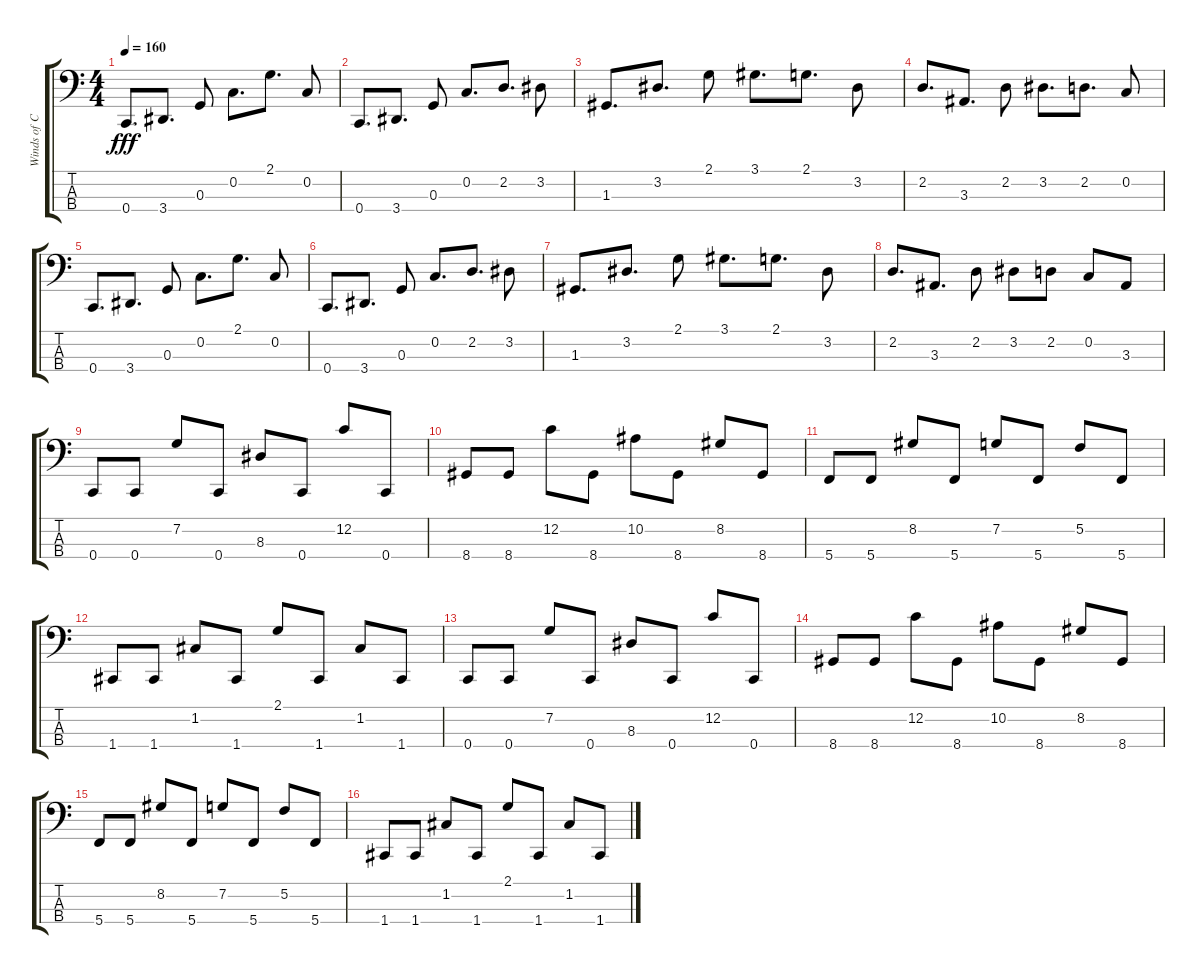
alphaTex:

\track ("Winds of Connor" "Winds of C") {instrument electricbassfinger}
\staff {score tabs}
\tuning (F2 C2 G1 C1) {hide}
\ts (4 4)
\tempo 160
\clef f4
\ks c
0.4.8{d dy fff} 3.4.8{d} 0.3.8 0.2.8{d} 2.1.8{d} 0.2.8 |
0.4.8{d} 3.4.8{d} 0.3.8 0.2.8{d} 2.2.8{d} 3.2.8 |
1.3.8{d} 3.2.8{d} 2.1.8 3.1.8{d} 2.1.8{d} 3.2.8 |
2.2.8{d} 3.3.8{d} 2.2.8 3.2.8{d} 2.2.8{d} 0.2.8 |
0.4.8{d} 3.4.8{d} 0.3.8 0.2.8{d} 2.1.8{d} 0.2.8 |
0.4.8{d} 3.4.8{d} 0.3.8 0.2.8{d} 2.2.8{d} 3.2.8 |
1.3.8{d} 3.2.8{d} 2.1.8 3.1.8{d} 2.1.8{d} 3.2.8 |
2.2.8{d} 3.3.8{d} 2.2.8 3.2.8 2.2.8 0.2.8 3.3.8 |
0.4.8 0.4.8 7.2.8 0.4.8 8.3.8 0.4.8 12.2.8 0.4.8 |
8.4.8 8.4.8 12.2.8 8.4.8 10.2.8 8.4.8 8.2.8 8.4.8 |
5.4.8 5.4.8 8.2.8 5.4.8 7.2.8 5.4.8 5.2.8 5.4.8 |
1.4.8 1.4.8 1.2.8 1.4.8 2.1.8 1.4.8 1.2.8 1.4.8 |
0.4.8 0.4.8 7.2.8 0.4.8 8.3.8 0.4.8 12.2.8 0.4.8 |
8.4.8 8.4.8 12.2.8 8.4.8 10.2.8 8.4.8 8.2.8 8.4.8 |
5.4.8 5.4.8 8.2.8 5.4.8 7.2.8 5.4.8 5.2.8 5.4.8 |
1.4.8 1.4.8 1.2.8 1.4.8 2.1.8 1.4.8 1.2.8 1.4.8
